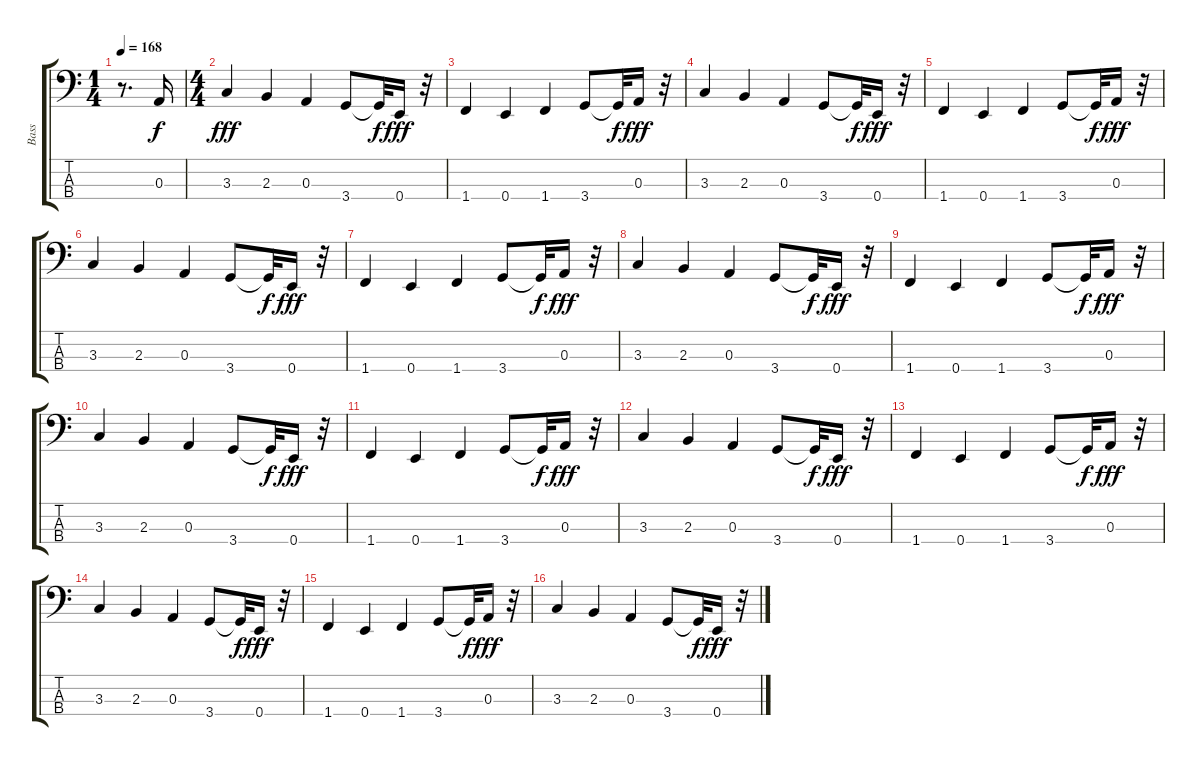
\track ("Bass" "Bass") {instrument electricbassfinger}
\staff {score tabs}
\tuning (G2 D2 A1 E1) {hide}
\ts (1 4)
\tempo 168
\clef f4
\ks c
r.8{d dy f instrument electricbassfinger} 0.3.16 |
\ts (4 4)
3.3.4{dy fff} 2.3.4 0.3.4 3.4.8 3.4{t}.32{dy f} 0.4.16{dy fff} r.32 |
1.4.4 0.4.4 1.4.4 3.4.8 3.4{t}.32{dy f} 0.3.16{dy fff} r.32 |
3.3.4 2.3.4 0.3.4 3.4.8 3.4{t}.32{dy f} 0.4.16{dy fff} r.32 |
1.4.4 0.4.4 1.4.4 3.4.8 3.4{t}.32{dy f} 0.3.16{dy fff} r.32 |
3.3.4 2.3.4 0.3.4 3.4.8 3.4{t}.32{dy f} 0.4.16{dy fff} r.32 |
1.4.4 0.4.4 1.4.4 3.4.8 3.4{t}.32{dy f} 0.3.16{dy fff} r.32 |
3.3.4 2.3.4 0.3.4 3.4.8 3.4{t}.32{dy f} 0.4.16{dy fff} r.32 |
1.4.4 0.4.4 1.4.4 3.4.8 3.4{t}.32{dy f} 0.3.16{dy fff} r.32 |
3.3.4 2.3.4 0.3.4 3.4.8 3.4{t}.32{dy f} 0.4.16{dy fff} r.32 |
1.4.4 0.4.4 1.4.4 3.4.8 3.4{t}.32{dy f} 0.3.16{dy fff} r.32 |
3.3.4 2.3.4 0.3.4 3.4.8 3.4{t}.32{dy f} 0.4.16{dy fff} r.32 |
1.4.4 0.4.4 1.4.4 3.4.8 3.4{t}.32{dy f} 0.3.16{dy fff} r.32 |
3.3.4 2.3.4 0.3.4 3.4.8 3.4{t}.32{dy f} 0.4.16{dy fff} r.32 |
1.4.4 0.4.4 1.4.4 3.4.8 3.4{t}.32{dy f} 0.3.16{dy fff} r.32 |
3.3.4 2.3.4 0.3.4 3.4.8 3.4{t}.32{dy f} 0.4.16{dy fff} r.32
